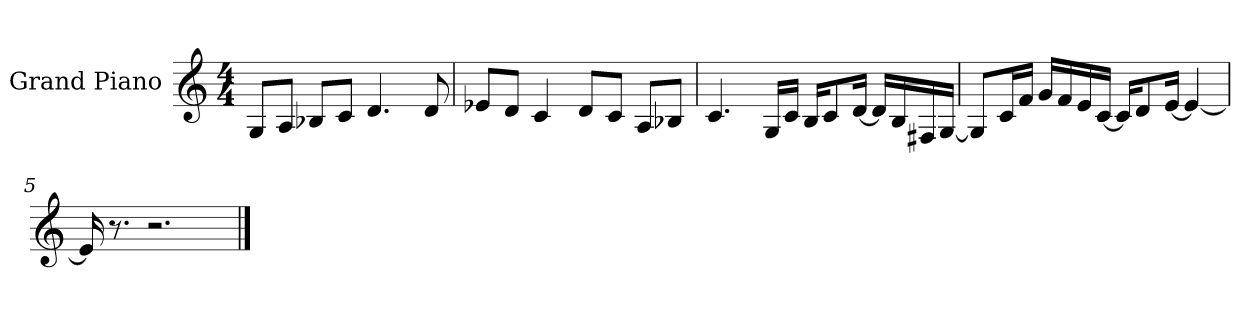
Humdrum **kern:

**kern
*part1
*staff1
*I"Grand Piano
*clefG2
*k[]
*C:
*M4/4
*MM120
=1
8GL
8AJ
8B-XL
8cJ
4.d
8d
=2
8e-XL
8dJ
4c
8dL
8cJ
8AL
8B-XJ
=3
4.c
16GLL
16cJJ
16BKL
8c
[16dJk
16dLL]
16B
16F#X
[16GJJ
=4
8GL]
16cL
16fJJ
16gLL
16f
16e
[16cJJ
16cKL]
8d
[16eJk
4e_
=5
16e]
8.r
2.r
==
*-
